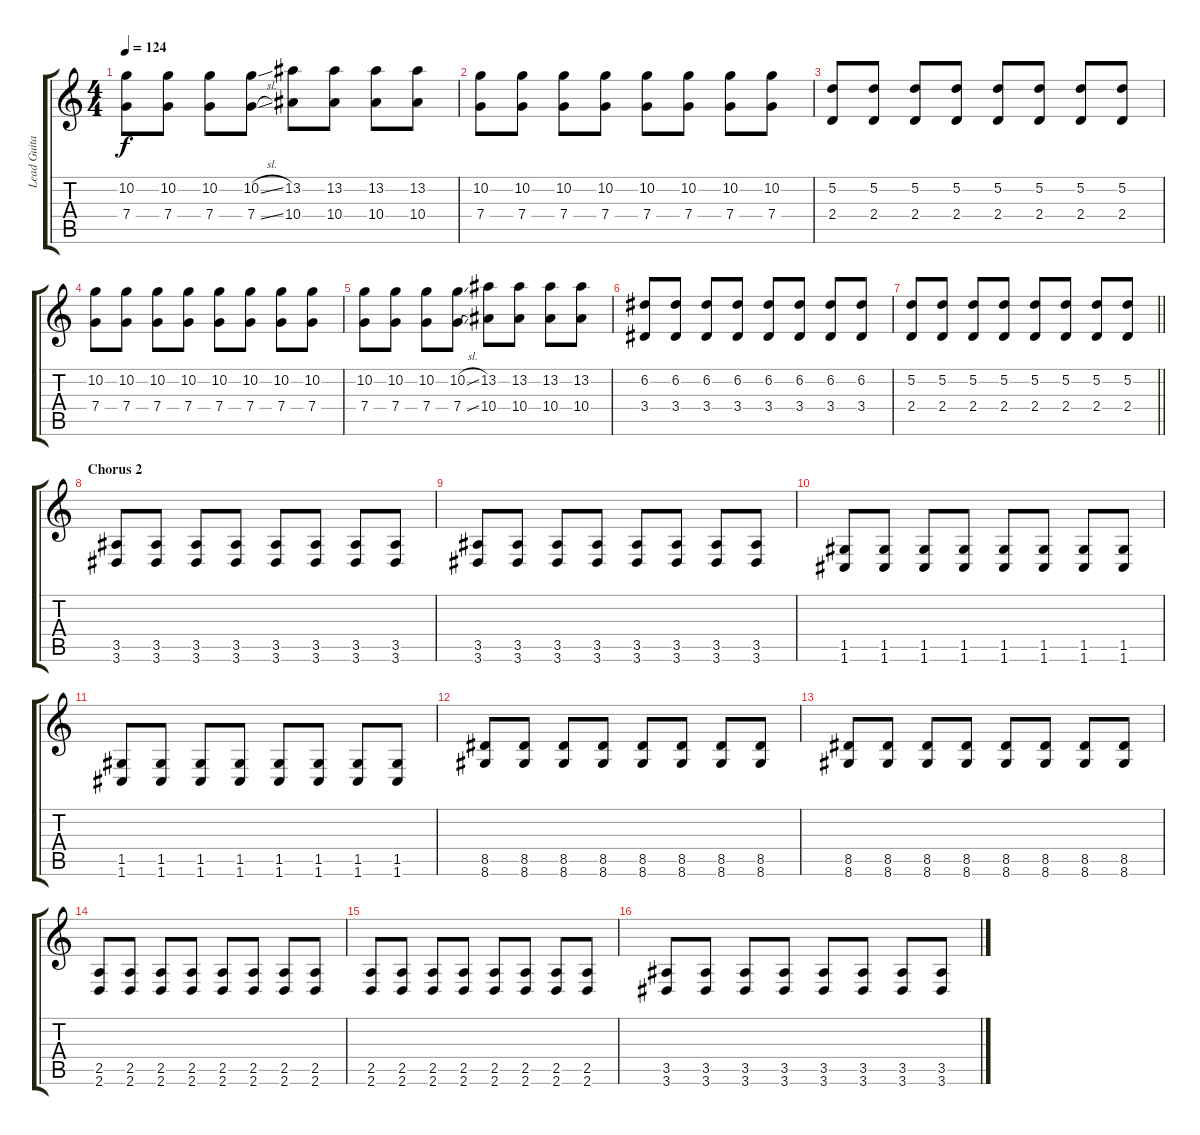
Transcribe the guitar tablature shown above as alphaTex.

\track ("Lead Guitar (Andi)" "Lead Guita") {instrument distortionguitar}
\staff {score tabs}
\tuning (D4 A3 F3 C3 G2 C2) {hide}
\ts (4 4)
\tempo 124
\clef g2
\ks c
(10.2 7.4).8{dy f} (10.2 7.4).8 (10.2 7.4).8 (10.2{sl} 7.4{sl}).8 (13.2 10.4).8 (13.2 10.4).8 (13.2 10.4).8 (13.2 10.4).8 |
(10.2 7.4).8 (10.2 7.4).8 (10.2 7.4).8 (10.2 7.4).8 (10.2 7.4).8 (10.2 7.4).8 (10.2 7.4).8 (10.2 7.4).8 |
(5.2 2.4).8 (5.2 2.4).8 (5.2 2.4).8 (5.2 2.4).8 (5.2 2.4).8 (5.2 2.4).8 (5.2 2.4).8 (5.2 2.4).8 |
(10.2 7.4).8 (10.2 7.4).8 (10.2 7.4).8 (10.2 7.4).8 (10.2 7.4).8 (10.2 7.4).8 (10.2 7.4).8 (10.2 7.4).8 |
(10.2 7.4).8 (10.2 7.4).8 (10.2 7.4).8 (10.2{sl} 7.4{sl}).8 (13.2 10.4).8 (13.2 10.4).8 (13.2 10.4).8 (13.2 10.4).8 |
(6.2 3.4).8 (6.2 3.4).8 (6.2 3.4).8 (6.2 3.4).8 (6.2 3.4).8 (6.2 3.4).8 (6.2 3.4).8 (6.2 3.4).8 |
\barLineRight lightlight
(5.2 2.4).8 (5.2 2.4).8 (5.2 2.4).8 (5.2 2.4).8 (5.2 2.4).8 (5.2 2.4).8 (5.2 2.4).8 (5.2 2.4).8 |
\section ("" "Chorus 2")
(3.5 3.6).8 (3.5 3.6).8 (3.5 3.6).8 (3.5 3.6).8 (3.5 3.6).8 (3.5 3.6).8 (3.5 3.6).8 (3.5 3.6).8 |
(3.5 3.6).8 (3.5 3.6).8 (3.5 3.6).8 (3.5 3.6).8 (3.5 3.6).8 (3.5 3.6).8 (3.5 3.6).8 (3.5 3.6).8 |
(1.5 1.6).8 (1.5 1.6).8 (1.5 1.6).8 (1.5 1.6).8 (1.5 1.6).8 (1.5 1.6).8 (1.5 1.6).8 (1.5 1.6).8 |
(1.5 1.6).8 (1.5 1.6).8 (1.5 1.6).8 (1.5 1.6).8 (1.5 1.6).8 (1.5 1.6).8 (1.5 1.6).8 (1.5 1.6).8 |
(8.5 8.6).8 (8.5 8.6).8 (8.5 8.6).8 (8.5 8.6).8 (8.5 8.6).8 (8.5 8.6).8 (8.5 8.6).8 (8.5 8.6).8 |
(8.5 8.6).8 (8.5 8.6).8 (8.5 8.6).8 (8.5 8.6).8 (8.5 8.6).8 (8.5 8.6).8 (8.5 8.6).8 (8.5 8.6).8 |
(2.5 2.6).8 (2.5 2.6).8 (2.5 2.6).8 (2.5 2.6).8 (2.5 2.6).8 (2.5 2.6).8 (2.5 2.6).8 (2.5 2.6).8 |
(2.5 2.6).8 (2.5 2.6).8 (2.5 2.6).8 (2.5 2.6).8 (2.5 2.6).8 (2.5 2.6).8 (2.5 2.6).8 (2.5 2.6).8 |
(3.5 3.6).8 (3.5 3.6).8 (3.5 3.6).8 (3.5 3.6).8 (3.5 3.6).8 (3.5 3.6).8 (3.5 3.6).8 (3.5 3.6).8
